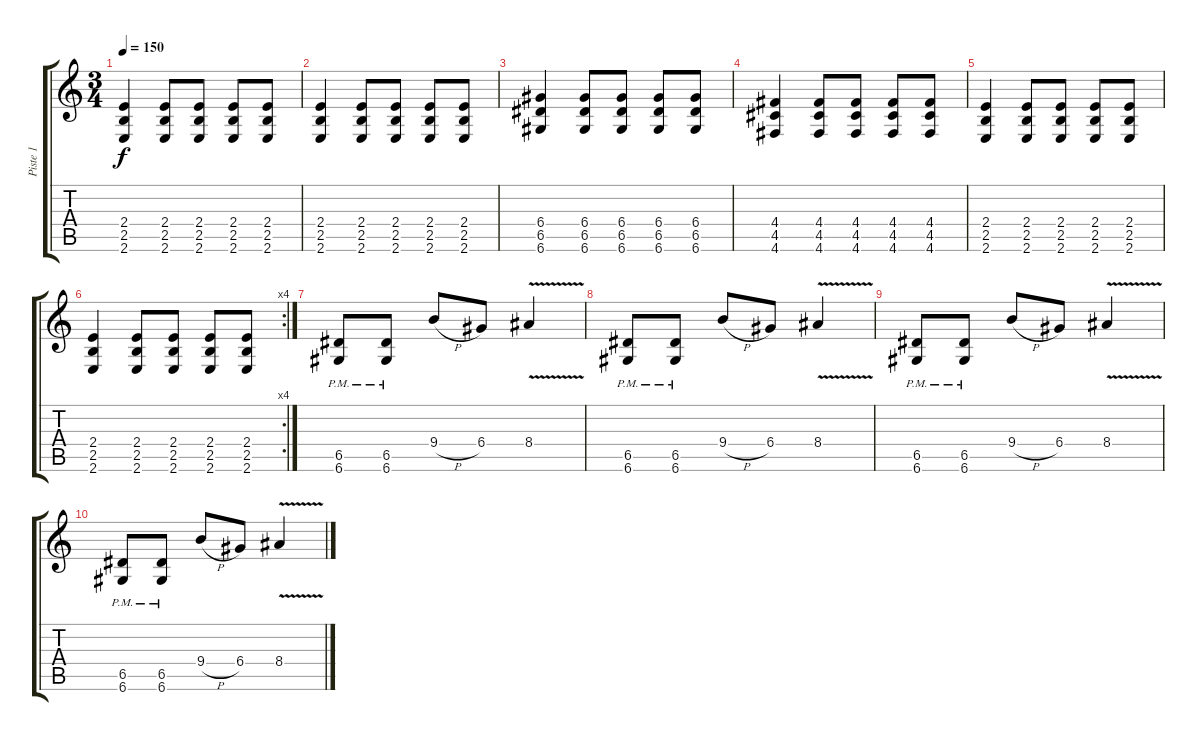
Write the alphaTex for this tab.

\track ("Piste 1" "Piste 1") {instrument overdrivenguitar}
\staff {score tabs}
\tuning (E4 B3 G3 D3 A2 D2) {hide}
\ts (3 4)
\tempo 150
\clef g2
\ks c
(2.4 2.5 2.6).4{dy f} (2.4 2.5 2.6).8 (2.4 2.5 2.6).8 (2.4 2.5 2.6).8 (2.4 2.5 2.6).8 |
(2.4 2.5 2.6).4 (2.4 2.5 2.6).8 (2.4 2.5 2.6).8 (2.4 2.5 2.6).8 (2.4 2.5 2.6).8 |
(6.4 6.5 6.6).4 (6.4 6.5 6.6).8 (6.4 6.5 6.6).8 (6.4 6.5 6.6).8 (6.4 6.5 6.6).8 |
(4.4 4.5 4.6).4 (4.4 4.5 4.6).8 (4.4 4.5 4.6).8 (4.4 4.5 4.6).8 (4.4 4.5 4.6).8 |
(2.4 2.5 2.6).4 (2.4 2.5 2.6).8 (2.4 2.5 2.6).8 (2.4 2.5 2.6).8 (2.4 2.5 2.6).8 |
\rc 4
(2.4 2.5 2.6).4 (2.4 2.5 2.6).8 (2.4 2.5 2.6).8 (2.4 2.5 2.6).8 (2.4 2.5 2.6).8 |
(6.5{pm} 6.6{pm}).8 (6.5{pm} 6.6{pm}).8 9.4{h}.8 6.4.8 8.4{v}.4 |
(6.5{pm} 6.6{pm}).8 (6.5{pm} 6.6{pm}).8 9.4{h}.8 6.4.8 8.4{v}.4 |
(6.5{pm} 6.6{pm}).8 (6.5{pm} 6.6{pm}).8 9.4{h}.8 6.4.8 8.4{v}.4 |
(6.5{pm} 6.6{pm}).8 (6.5{pm} 6.6{pm}).8 9.4{h}.8 6.4.8 8.4{v}.4
